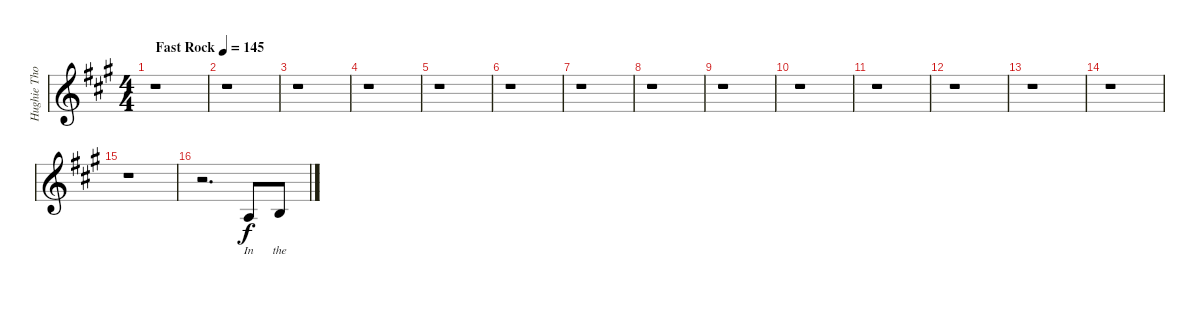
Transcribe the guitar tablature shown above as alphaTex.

\track ("Hughie Thomasson Vocals" "Hughie Tho") {instrument violin}
\staff {score}
\tuning (E4 B3 G3 D3 A2 E2) {hide}
\ts (4 4)
\tempo (145 "Fast Rock")
\clef g2
\ks a
r.1{dy f instrument violin} |
r.1 |
r.1 |
r.1 |
r.1 |
r.1 |
r.1 |
r.1 |
r.1 |
r.1 |
r.1 |
r.1 |
r.1 |
r.1 |
r.1 |
r.2{d} 2.3.8{lyrics (0 "In") lyrics (1 "") lyrics (2 "") lyrics (3 "") lyrics (4 "")} 4.3.8{lyrics (0 "the") lyrics (1 "") lyrics (2 "") lyrics (3 "") lyrics (4 "")}
